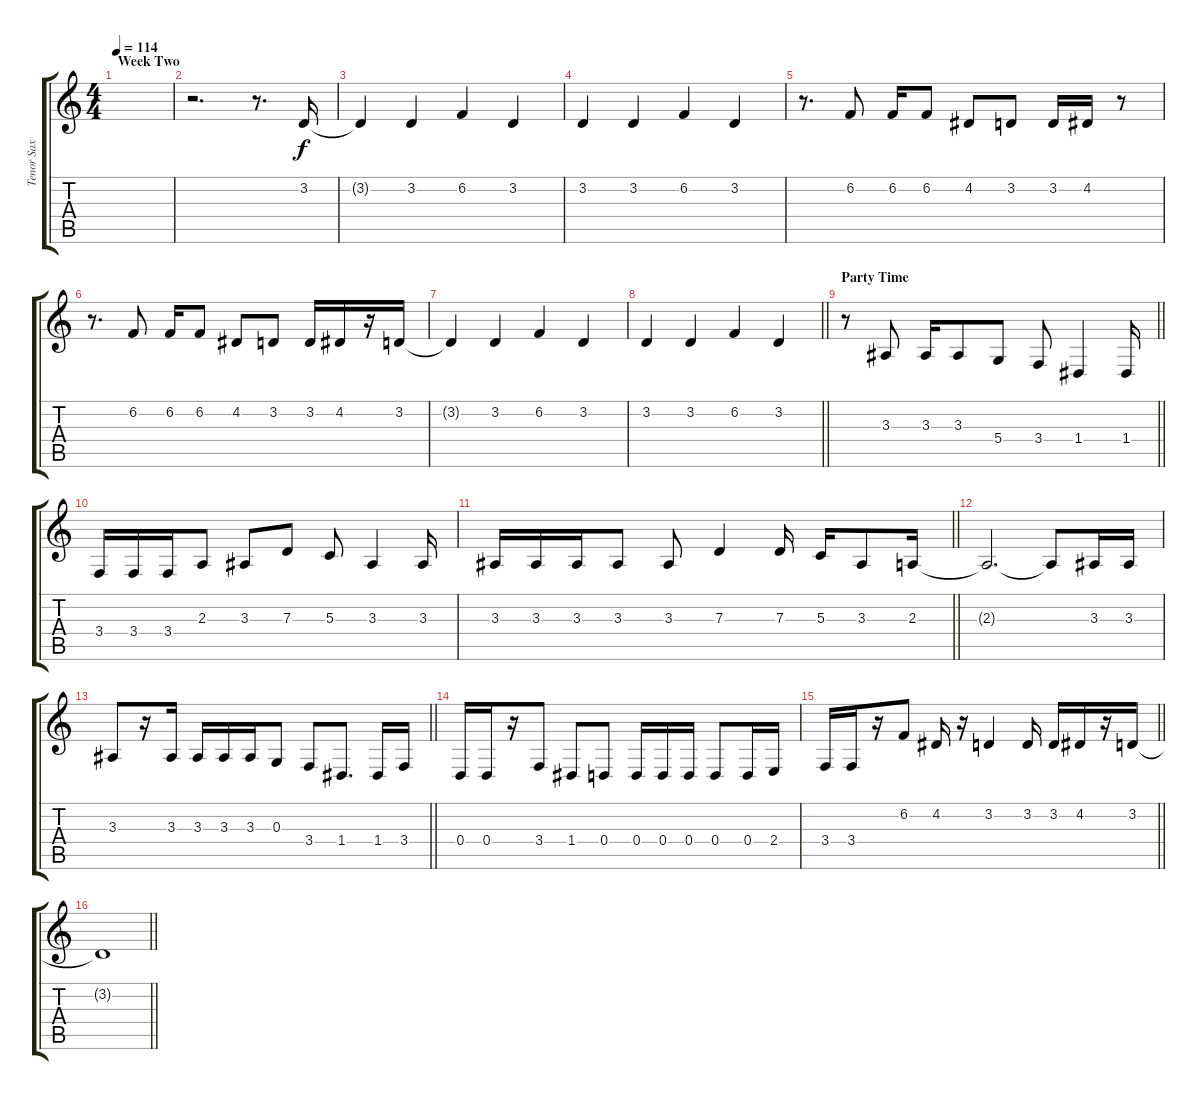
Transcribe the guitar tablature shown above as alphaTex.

\track ("Tenor Sax" "Tenor Sax") {instrument tenorsax}
\staff {score tabs}
\tuning (E4 B3 G3 D3 A2 E2) {hide}
\ts (4 4)
\section ("" "Week Two")
\tempo 114
\clef g2
\ks c
|
r.2{d} r.8{d} 3.2.16 |
3.2{t}.4 3.2.4 6.2.4 3.2.4 |
3.2.4 3.2.4 6.2.4 3.2.4 |
r.8{d} 6.2.8 6.2.16 6.2.8 4.2.8 3.2.8 3.2.16 4.2.16 r.8 |
r.8{d} 6.2.8 6.2.16 6.2.8 4.2.8 3.2.8 3.2.16 4.2.16 r.16 3.2.16 |
3.2{t}.4 3.2.4 6.2.4 3.2.4 |
\barLineRight lightlight
3.2.4 3.2.4 6.2.4 3.2.4 |
\section ("" "Party Time")
\barLineRight lightlight
r.8 3.3.8 3.3.16 3.3.8 5.4.8 3.4.8 1.4.4 1.4.16 |
3.4.16 3.4.16 3.4.16 2.3.8 3.3.8 7.3.8 5.3.8 3.3.4 3.3.16 |
\barLineRight lightlight
3.3.16 3.3.16 3.3.16 3.3.8 3.3.8 7.3.4 7.3.16 5.3.16 3.3.8 2.3.16 |
2.3{t}.2{d} 2.3{t}.8 3.3.16 3.3.16 |
\barLineRight lightlight
3.3.8 r.16 3.3.16 3.3.16 3.3.16 3.3.16 0.3.8 3.4.8 1.4.8{d} 1.4.16 3.4.16 |
0.4.16 0.4.16 r.16 3.4.8 1.4.8 0.4.8 0.4.16 0.4.16 0.4.16 0.4.8 0.4.16 2.4.16 |
\barLineRight lightlight
3.4.16 3.4.16 r.16 6.2.8 4.2.16 r.16 3.2.4 3.2.16 3.2.16 4.2.16 r.16 3.2.16 |
\barLineRight lightlight
3.2{t}.1
